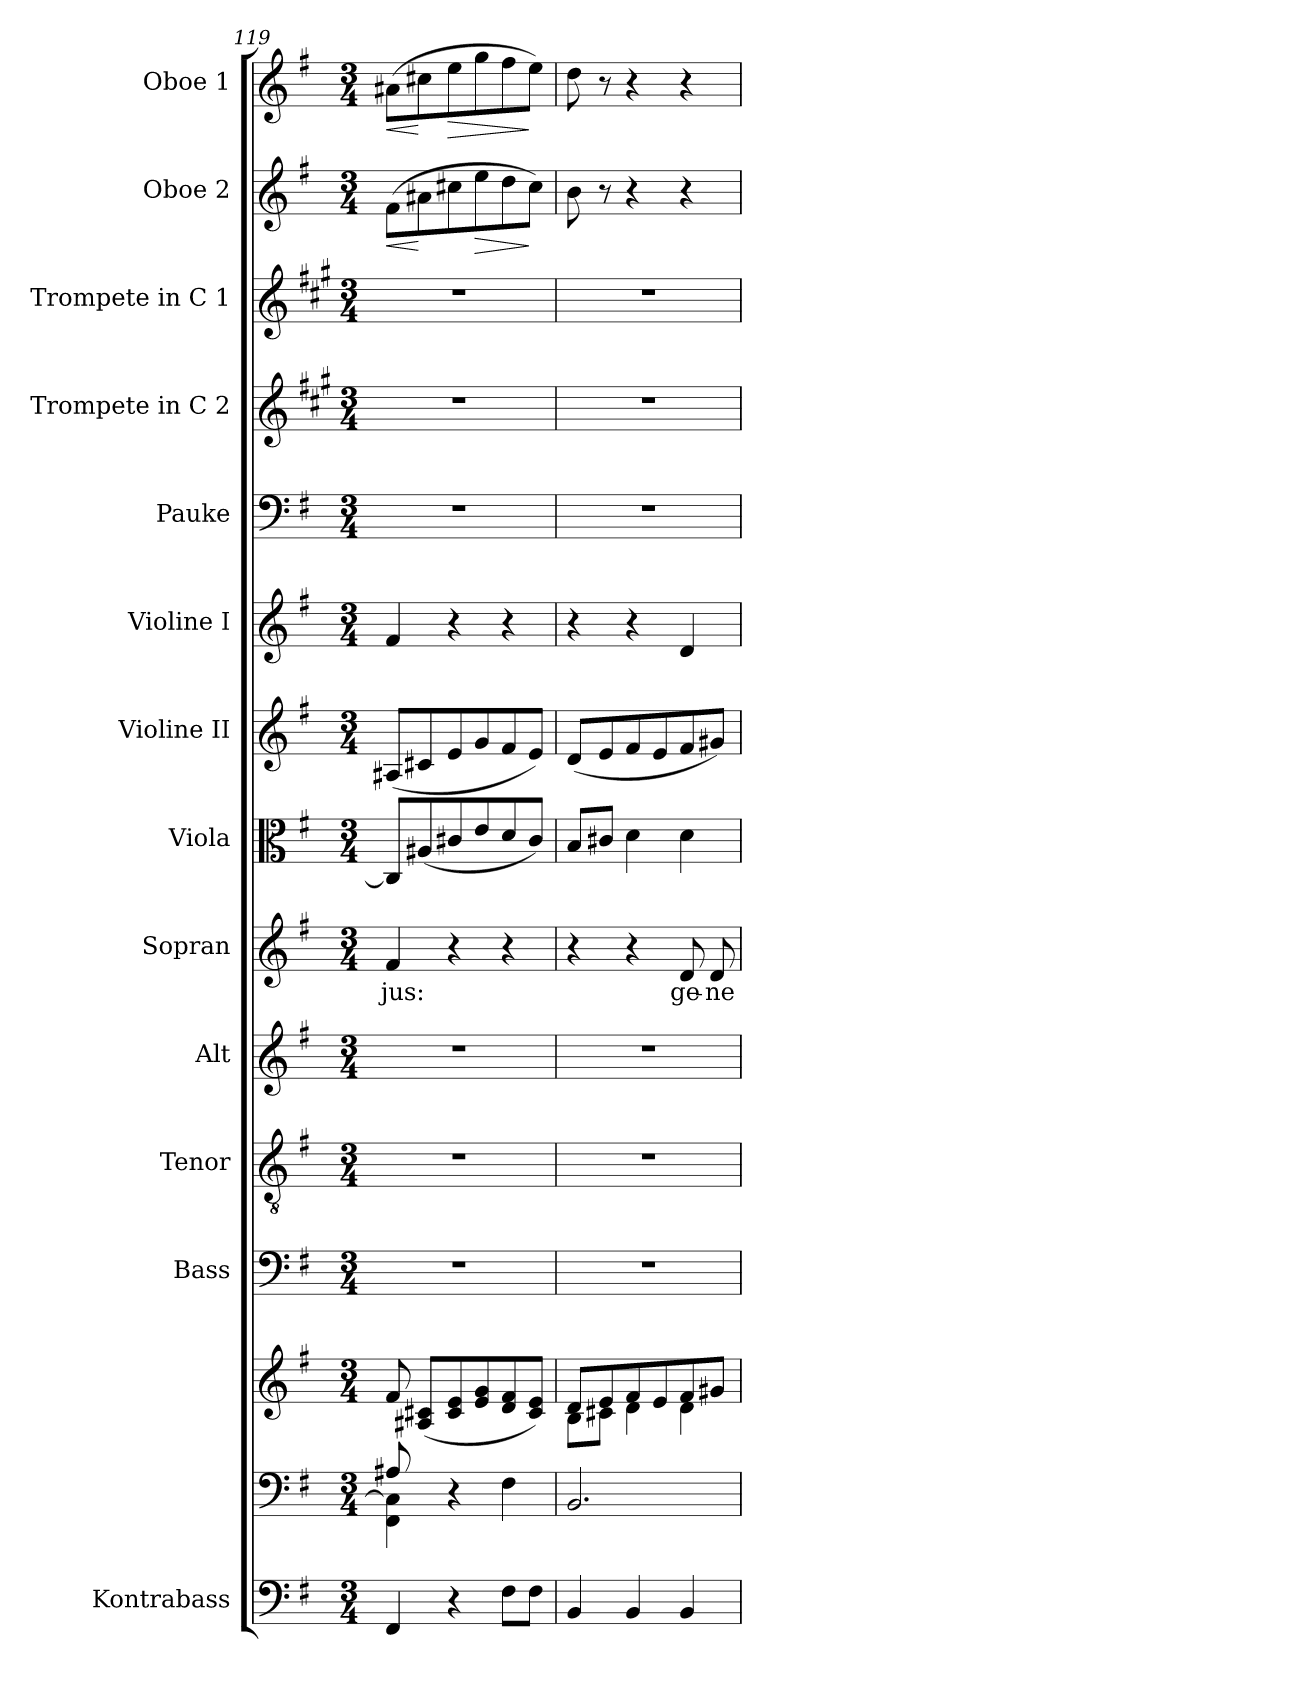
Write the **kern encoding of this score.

**kern	**kern	**kern	**kern	**kern	**kern	**kern	**text	**kern	**kern	**kern	**kern	**kern	**kern	**kern	**dynam	**kern	**dynam
*part14	*part13	*part13	*part12	*part11	*part10	*part9	*part9	*part8	*part7	*part6	*part5	*part4	*part3	*part2	*part2	*part1	*part1
*staff15	*staff14	*staff13	*staff12	*staff11	*staff10	*staff9	*staff9	*staff8	*staff7	*staff6	*staff5	*staff4	*staff3	*staff2	*staff2	*staff1	*staff1
*I"Kontrabass	*	*	*I"Bass	*I"Tenor	*I"Alt	*I"Sopran	*	*I"Viola	*I"Violine II	*I"Violine I	*I"Pauke	*I"Trompete in C 2	*I"Trompete in C 1	*I"Oboe 2	*	*I"Oboe 1	*
*I'Kb.	*	*	*I'B	*I'T	*I'A	*I'S	*	*I'Vla.	*I'Vl. II	*I'Vl. I	*I'Pk.	*	*	*I'Ob. 2	*	*I'Ob. 1	*
*clefF4	*clefF4	*clefG2	*clefF4	*clefGv2	*clefG2	*clefG2	*	*clefC3	*clefG2	*clefG2	*clefF4	*clefG2	*clefG2	*clefG2	*	*clefG2	*
*ITrd7c12	*	*	*	*	*	*	*	*	*	*	*	*ITrd1c2	*ITrd1c2	*	*	*	*
*k[f#]	*k[f#]	*k[f#]	*k[f#]	*k[f#]	*k[f#]	*k[f#]	*	*k[f#]	*k[f#]	*k[f#]	*k[f#]	*k[f#]	*k[f#]	*k[f#]	*	*k[f#]	*
*G:	*G:	*G:	*G:	*G:	*G:	*G:	*	*G:	*G:	*G:	*G:	*G:	*G:	*G:	*	*G:	*
*M3/4	*M3/4	*M3/4	*M3/4	*M3/4	*M3/4	*M3/4	*	*M3/4	*M3/4	*M3/4	*M3/4	*M3/4	*M3/4	*M3/4	*	*M3/4	*
=119	=119	=119	=119	=119	=119	=119	=119	=119	=119	=119	=119	=119	=119	=119	=119	=119	=119
*	*^	*	*	*	*	*	*	*	*	*	*	*	*	*	*	*	*
!	!	!	!	!	!	!	!	!LO:LY:b	!	!	!	!	!	!	!	!LO:HP:b	!	!LO:HP:b
4FFF#/	8A#X/	4FF#\ 4C#\]	8f#/	2.r	2.r	2.r	4f#/	-jus:	8C#/L]	(<8A#X/L	4f#/	2.r	2.r	2.r	(>8f#\L	<	(>8a#X\L	<
.	2ryy	.	(<8A#X/ 8c#X/L	.	.	.	.	.	(<8A#X/	8c#X/	.	.	.	.	8a#X\	[	8cc#X\	[
!	!	!	!	!	!	!	!	!	!	!	!	!	!	!	!	!	!	!LO:HP:b
4r	.	4r	8c#/ 8e/	.	.	.	4r	.	8c#X/	8e/	4r	.	.	.	8cc#X\	.	8ee\	>
!	!	!	!	!	!	!	!	!	!	!	!	!	!	!	!	!LO:HP:b	!	!
.	.	.	8e/ 8g/	.	.	.	.	.	8e/	8g/	.	.	.	.	8ee\	>	8gg\	.
8FF#\L	.	4F#\	8d/ 8f#/	.	.	.	4r	.	8d/	8f#/	4r	.	.	.	8dd\	.	8ff#\	.
8FF#\J	8ryy	.	8c#/ 8e/J)	.	.	.	.	.	8c#/J)	8e/J)	.	.	.	.	8cc#\J)	]	8ee\J)	]
*	*v	*v	*	*	*	*	*	*	*	*	*	*	*	*	*	*	*	*
=120	=120	=120	=120	=120	=120	=120	=120	=120	=120	=120	=120	=120	=120	=120	=120	=120	=120
*	*	*^	*	*	*	*	*	*	*	*	*	*	*	*	*	*	*
4BBB/	2.BB/	8d/L	8B\L	2.r	2.r	2.r	4r	.	8B/L	(<8d/L	4r	2.r	2.r	2.r	8b\	.	8dd\	.
.	.	8e/	8c#X\J	.	.	.	.	.	8c#X/J	8e/	.	.	.	.	8r	.	8r	.
4BBB/	.	8f#/	4d\	.	.	.	4r	.	4d\	8f#/	4r	.	.	.	4r	.	4r	.
.	.	8e/	.	.	.	.	.	.	.	8e/	.	.	.	.	.	.	.	.
!	!	!	!	!	!	!	!	!LO:LY:b	!	!	!	!	!	!	!	!	!	!
4BBB/	.	8f#/	4d\	.	.	.	8d/	ge-	4d\	8f#/	4d/	.	.	.	4r	.	4r	.
!	!	!	!	!	!	!	!	!LO:LY:b	!	!	!	!	!	!	!	!	!	!
.	.	8g#X/J	.	.	.	.	8d/	-ne-	.	8g#X/J)	.	.	.	.	.	.	.	.
*	*	*v	*v	*	*	*	*	*	*	*	*	*	*	*	*	*	*	*
=	=	=	=	=	=	=	=	=	=	=	=	=	=	=	=	=	=
*-	*-	*-	*-	*-	*-	*-	*-	*-	*-	*-	*-	*-	*-	*-	*-	*-	*-
